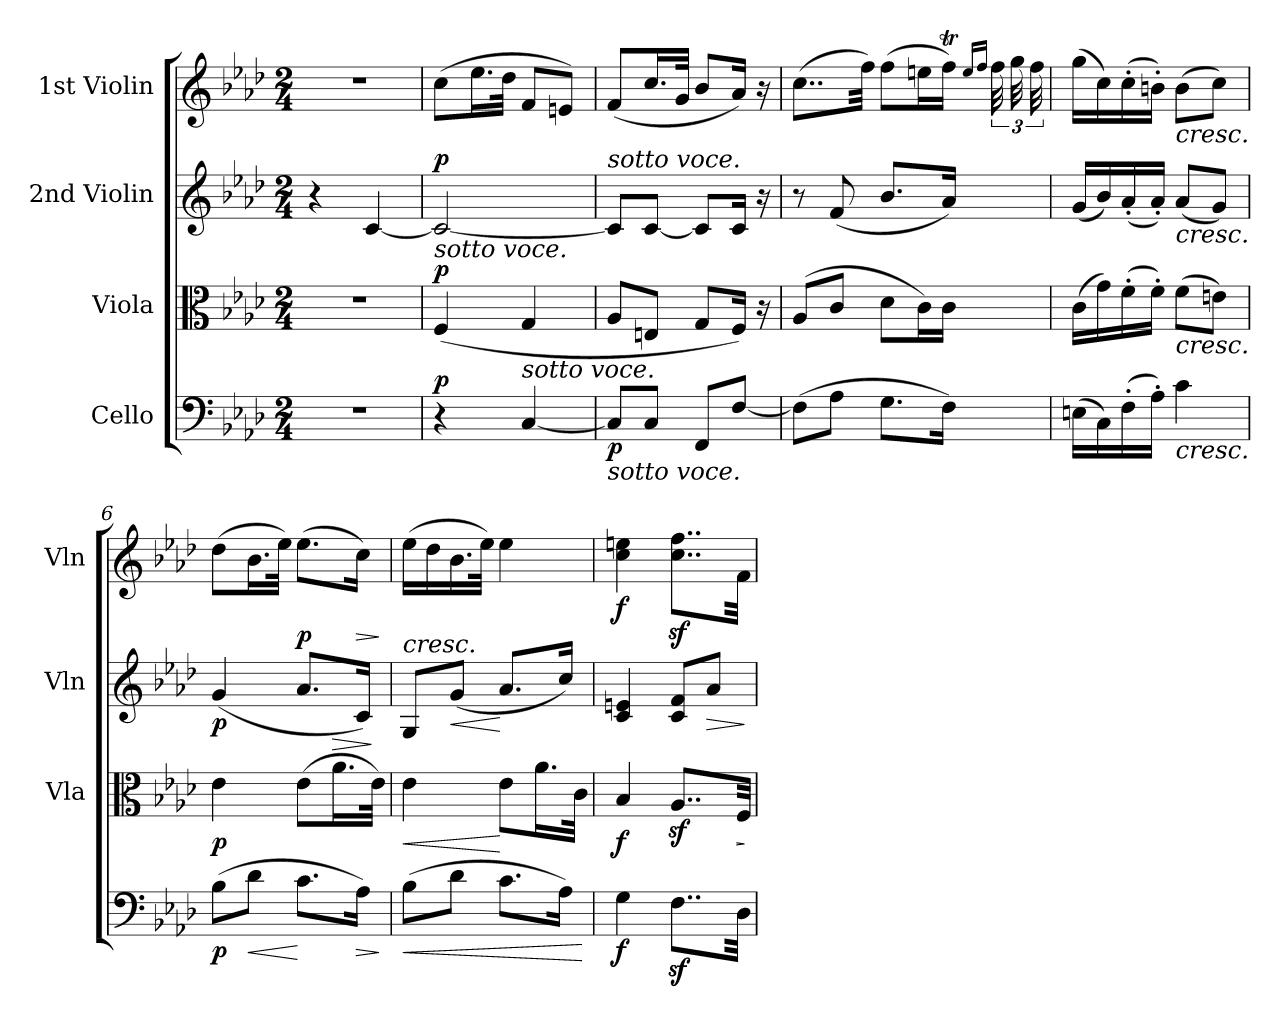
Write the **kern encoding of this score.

**kern	**dynam	**kern	**dynam	**kern	**dynam	**kern	**dynam
*part4	*part4	*part3	*part3	*part2	*part2	*part1	*part1
*staff4	*staff4	*staff3	*staff3	*staff2	*staff2	*staff1	*staff1
*I"Cello	*	*I"Viola	*	*I"2nd Violin	*	*I"1st Violin	*
*	*	*I'Vla	*	*I'Vln	*	*I'Vln	*
*clefF4	*	*clefC3	*	*clefG2	*	*clefG2	*
*k[b-e-a-d-]	*	*k[b-e-a-d-]	*	*k[b-e-a-d-]	*	*k[b-e-a-d-]	*
*f:	*	*f:	*	*f:	*	*f:	*
*M2/4	*	*M2/4	*	*M2/4	*	*M2/4	*
=1	=1	=1	=1	=1	=1	=1	=1
!	!	!	!	!	!	!	!LO:DY:a
2r	.	2r	.	4r	.	2r	Adagio molto e mesto
.	.	.	.	[4c/	.	.	.
=2	=2	=2	=2	=2	=2	=2	=2
!	!	!LO:TX:a:i:t=sotto voce.	!	!	!	!	!
!	!LO:DY:a	!	!LO:DY:a	!	!LO:DY:a	!	!
4r	p	(4F/	p	2c/_	p	(8cc\L	.
.	.	.	.	.	.	16.ee-\L	.
.	.	.	.	.	.	32dd-\JJk	.
!LO:TX:a:i:t=sotto voce.	!	!	!	!	!	!	!
[4C/	.	4G/	.	.	.	8f/L	.
.	.	.	.	.	.	8en/J)	.
=3	=3	=3	=3	=3	=3	=3	=3
!	!	!	!	!LO:TX:a:i:t=sotto voce.	!	!	!
!LO:TX:b:i:t=sotto voce.	!	!	!	!	!	!	!
!	!LO:DY:b	!	!	!	!	!	!
8C/L]	p	8A-/L	.	8c/L]	.	(8f/L	.
8C/J	.	8En/J	.	[8c/J	.	16.cc/L	.
.	.	.	.	.	.	32g/JJk	.
8FF/L	.	8G/L	.	8c/L]	.	8b-/L	.
[8F/J	.	16F/Jk)	.	16c/Jk	.	16a-/Jk)	.
.	.	16r	.	16r	.	16r	.
=4	=4	=4	=4	=4	=4	=4	=4
*	*	*	*	*	*	*^	*
(8F\L]	.	(8A-/L	.	8r	.	(8..cc\L	4ryy	.
8A-\J	.	8c/J	.	(8f/	.	.	.	.
.	.	.	.	.	.	32ff\Jkk)	.	.
8.G\L	.	8d-\L	.	8.b-/L	.	(8ff\L	4ryy	.
.	.	16c\L)	.	.	.	16een\L	.	.
16F\Jk)	.	16c\JJ	.	16a-/Jk)	.	16ffT\JJ)	.	.
.	.	.	.	.	.	16qee/LL	.	.
.	.	.	.	.	.	16qff/JJ	.	.
16ryy	.	16ryy	.	16ryy	.	16ryy	48ff\	.
.	.	.	.	.	.	.	48gg\	.
.	.	.	.	.	.	.	48ff\	.
*	*	*	*	*	*	*v	*v	*
=5	=5	=5	=5	=5	=5	=5	=5
(16En\LL	.	(16c\LL	.	(16g/LL	.	(16gg\LL	.
16C\)	.	16g\)	.	16b-/)	.	16cc\)	.
(16F'\	.	(16f'\	.	(16a-'/	.	(16cc'\	.
16A-'\JJ)	.	16f'\JJ)	.	16a-'/JJ)	.	16bn'\JJ)	.
!	!	!	!	!	!	!LO:TX:b:i:t=cresc.	!
!	!	!	!	!LO:TX:b:i:t=cresc.	!	!	!
!	!	!LO:TX:b:i:t=cresc.	!	!	!	!	!
!LO:TX:b:i:t=cresc.	!	!	!	!	!	!	!
4c\	.	(8f\L	.	(8a-/L	.	(8b\L	.
.	.	8en\J)	.	8g/J)	.	8cc\J)	.
=6	=6	=6	=6	=6	=6	=6	=6
!	!LO:DY:b	!	!LO:DY:b	!	!LO:DY:b	!	!
(8B-\L	p	4e-\	p	(4g/	p	(8dd-\L	.
!	!LO:HP:b	!	!	!	!	!	!
8d-\J	<	.	.	.	.	16.b-\L	.
.	.	.	.	.	.	32ee-\JJk)	.
!	!	!	!	!	!LO:DY:a	!	!
8.c\L	[	(8e-\L	.	8.a-/L	p	(8.ee-\L	.
!	!	!	!LO:HP:a	!	!	!	!
!	!	!	!LO:HP:n=1:b	!	!	!	!
.	.	16.a-\L	> >	.	.	.	.
!	!LO:HP:b	!	!	!	!LO:HP:a	!	!
16A-\Jk)	>	.	.	16c/Jk)	>	16cc\Jk)	.
.	.	32e-\JJk)	]	.	.	.	.
.	]	.	]	.	]	.	.
=7	=7	=7	=7	=7	=7	=7	=7
!	!LO:HP:b	!	!LO:HP:b	!	!LO:HP:a	!	!
(8B-\L	<	4e-\	<	8G/L	<	(16ee-\LL	.
.	.	.	.	.	.	16dd-\	.
!	!	!	!	!	!LO:HP:b	!	!
8d-\J	.	.	.	(8g/J	<	16.b-\	.
.	.	.	.	.	.	32ee-\JJk)	.
8.c\L	.	8e-\L	[	8.a-/L	[	4ee-\	.
.	.	16.a-\L	.	.	.	.	.
16A-\Jk)	.	.	.	16cc/Jk)	[	.	.
.	.	32c\JJk	.	.	.	.	.
.	[	.	.	.	.	.	.
=8	=8	=8	=8	=8	=8	=8	=8
!	!LO:DY:b	!	!LO:DY:b	!	!	!	!LO:DY:b
4G\	f	4B-/	f	4c/ 4en/	.	4cc\ 4een\	f
8..Fz<\L	.	8..A-z>/L	.	8c/ 8f/L	.	8..ccz<\ 8..ffz<\L	.
!	!	!	!	!	!LO:HP:b	!	!
.	.	.	.	8a-/J	>	.	.
!	!	!	!LO:HP:b	!	!	!	!
32D-\Jkk	.	32F/Jkk	>	.	.	32f\Jkk	.
.	.	.	]	.	]	.	.
=	=	=	=	=	=	=	=
*-	*-	*-	*-	*-	*-	*-	*-
